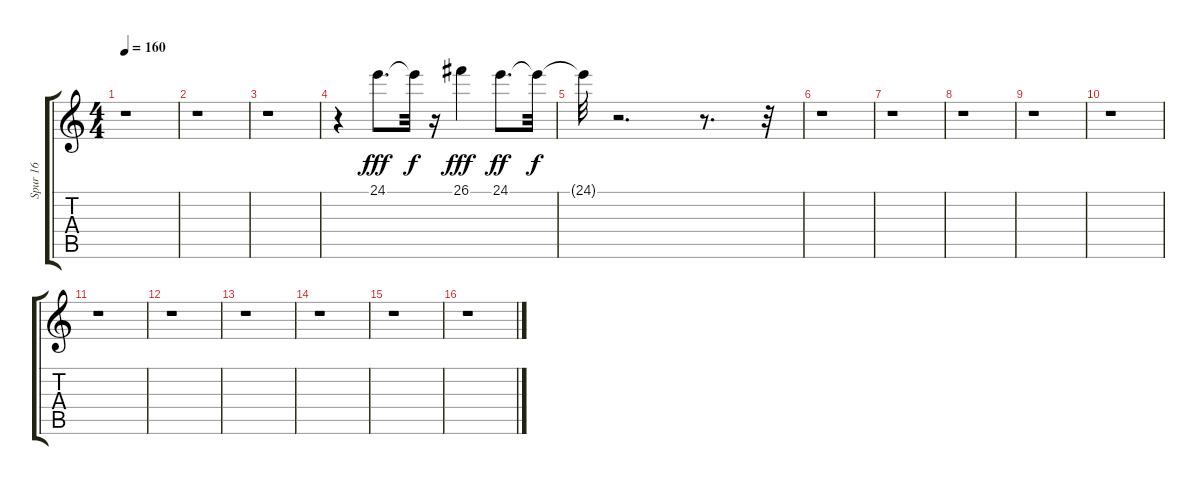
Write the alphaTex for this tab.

\track ("Spur 16" "Spur 16") {instrument whistle}
\staff {score tabs}
\tuning (E4 B3 G3 D3 A2 E2) {hide}
\ts (4 4)
\tempo 160
\clef g2
\ks c
r.1{dy fff instrument whistle} |
r.1 |
r.1 |
r.4 24.1.8{d} 24.1{t}.32{dy f} r.16 26.1.4{dy fff} 24.1.8{d dy ff} 24.1{t}.32{dy f} |
24.1{t}.32 r.2{d} r.8{d} r.32 |
r.1 |
r.1 |
r.1 |
r.1 |
r.1 |
r.1 |
r.1 |
r.1 |
r.1 |
r.1 |
r.1
